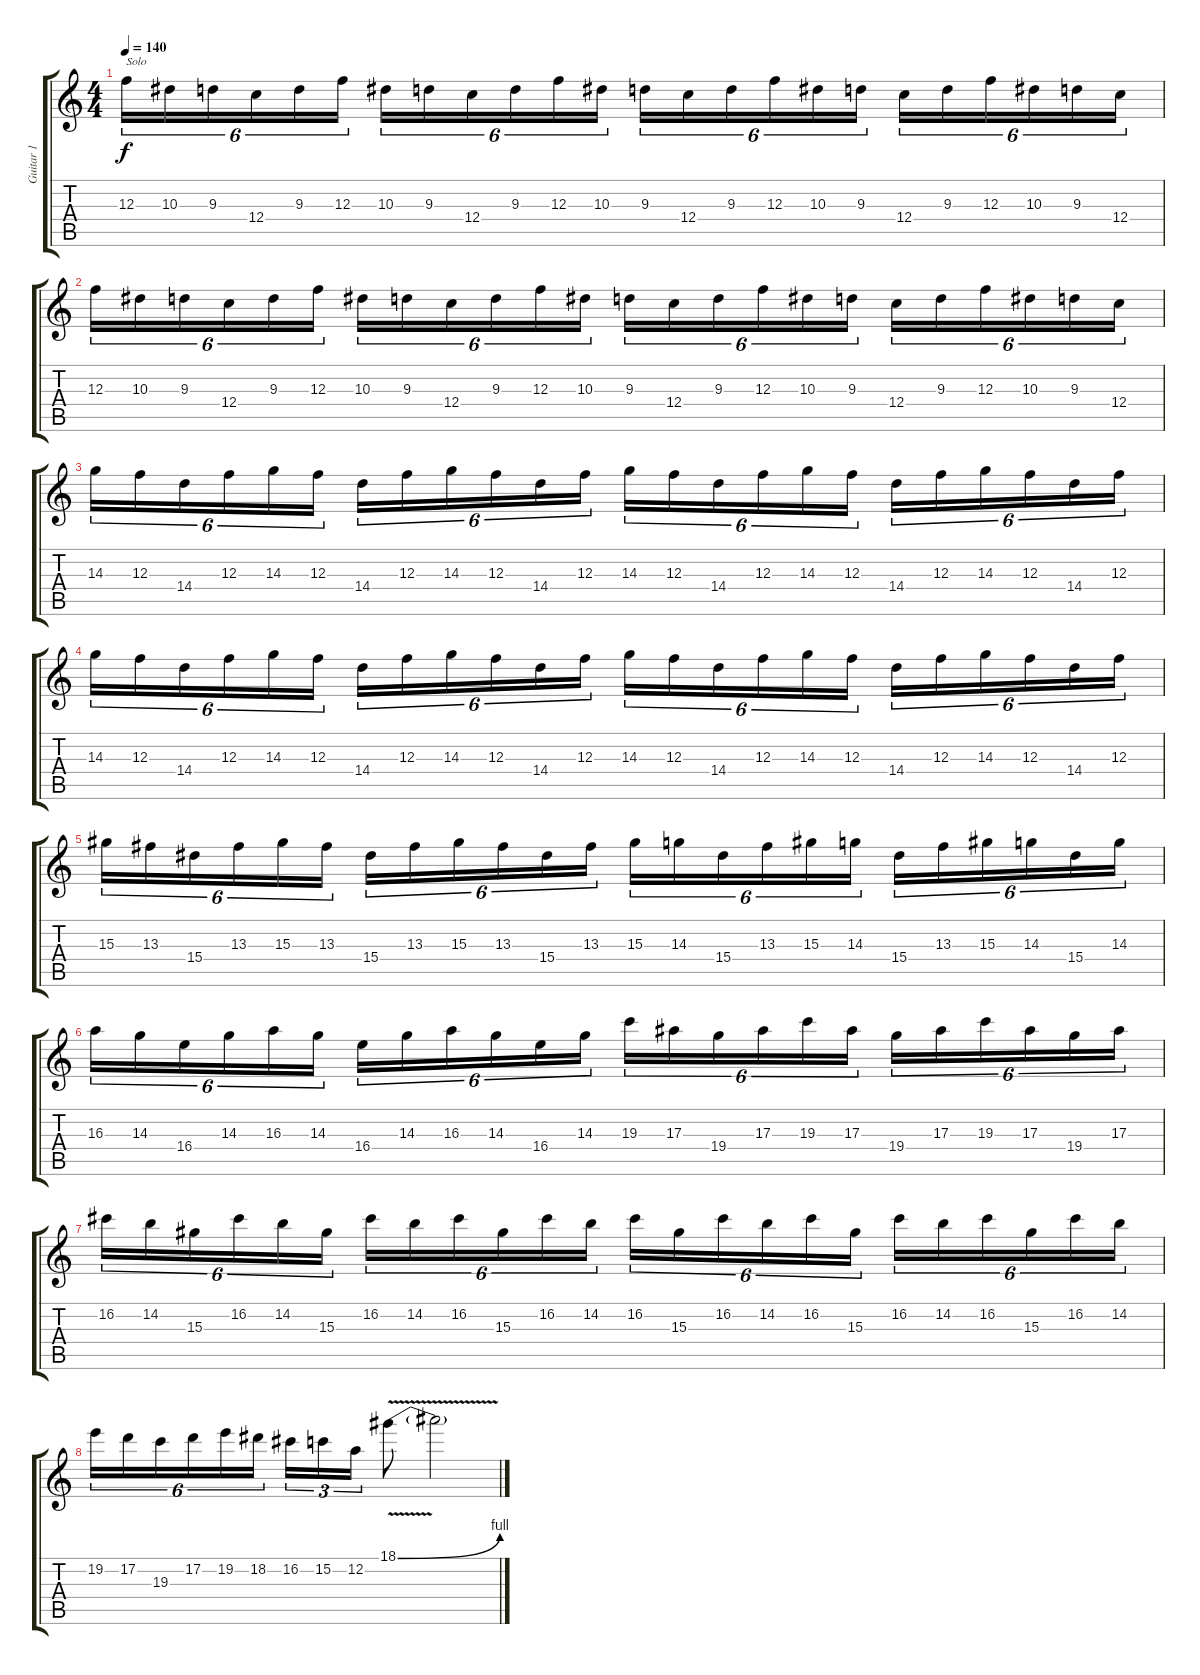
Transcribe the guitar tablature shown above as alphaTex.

\track ("Guitar 1" "Guitar 1") {instrument overdrivenguitar}
\staff {score tabs}
\tuning (D4 A3 F3 C3 G2 C2) {hide}
\ts (4 4)
\tempo 140
\clef g2
\ks c
12.3.16{tu (6 4) txt "Solo" dy f balance 8} 10.3.16{tu (6 4)} 9.3.16{tu (6 4)} 12.4.16{tu (6 4)} 9.3.16{tu (6 4)} 12.3.16{tu (6 4)} 10.3.16{tu (6 4)} 9.3.16{tu (6 4)} 12.4.16{tu (6 4)} 9.3.16{tu (6 4)} 12.3.16{tu (6 4)} 10.3.16{tu (6 4)} 9.3.16{tu (6 4)} 12.4.16{tu (6 4)} 9.3.16{tu (6 4)} 12.3.16{tu (6 4)} 10.3.16{tu (6 4)} 9.3.16{tu (6 4)} 12.4.16{tu (6 4)} 9.3.16{tu (6 4)} 12.3.16{tu (6 4)} 10.3.16{tu (6 4)} 9.3.16{tu (6 4)} 12.4.16{tu (6 4)} |
12.3.16{tu (6 4)} 10.3.16{tu (6 4)} 9.3.16{tu (6 4)} 12.4.16{tu (6 4)} 9.3.16{tu (6 4)} 12.3.16{tu (6 4)} 10.3.16{tu (6 4)} 9.3.16{tu (6 4)} 12.4.16{tu (6 4)} 9.3.16{tu (6 4)} 12.3.16{tu (6 4)} 10.3.16{tu (6 4)} 9.3.16{tu (6 4)} 12.4.16{tu (6 4)} 9.3.16{tu (6 4)} 12.3.16{tu (6 4)} 10.3.16{tu (6 4)} 9.3.16{tu (6 4)} 12.4.16{tu (6 4)} 9.3.16{tu (6 4)} 12.3.16{tu (6 4)} 10.3.16{tu (6 4)} 9.3.16{tu (6 4)} 12.4.16{tu (6 4)} |
14.3.16{tu (6 4)} 12.3.16{tu (6 4)} 14.4.16{tu (6 4)} 12.3.16{tu (6 4)} 14.3.16{tu (6 4)} 12.3.16{tu (6 4)} 14.4.16{tu (6 4)} 12.3.16{tu (6 4)} 14.3.16{tu (6 4)} 12.3.16{tu (6 4)} 14.4.16{tu (6 4)} 12.3.16{tu (6 4)} 14.3.16{tu (6 4)} 12.3.16{tu (6 4)} 14.4.16{tu (6 4)} 12.3.16{tu (6 4)} 14.3.16{tu (6 4)} 12.3.16{tu (6 4)} 14.4.16{tu (6 4)} 12.3.16{tu (6 4)} 14.3.16{tu (6 4)} 12.3.16{tu (6 4)} 14.4.16{tu (6 4)} 12.3.16{tu (6 4)} |
14.3.16{tu (6 4)} 12.3.16{tu (6 4)} 14.4.16{tu (6 4)} 12.3.16{tu (6 4)} 14.3.16{tu (6 4)} 12.3.16{tu (6 4)} 14.4.16{tu (6 4)} 12.3.16{tu (6 4)} 14.3.16{tu (6 4)} 12.3.16{tu (6 4)} 14.4.16{tu (6 4)} 12.3.16{tu (6 4)} 14.3.16{tu (6 4)} 12.3.16{tu (6 4)} 14.4.16{tu (6 4)} 12.3.16{tu (6 4)} 14.3.16{tu (6 4)} 12.3.16{tu (6 4)} 14.4.16{tu (6 4)} 12.3.16{tu (6 4)} 14.3.16{tu (6 4)} 12.3.16{tu (6 4)} 14.4.16{tu (6 4)} 12.3.16{tu (6 4)} |
15.3.16{tu (6 4)} 13.3.16{tu (6 4)} 15.4.16{tu (6 4)} 13.3.16{tu (6 4)} 15.3.16{tu (6 4)} 13.3.16{tu (6 4)} 15.4.16{tu (6 4)} 13.3.16{tu (6 4)} 15.3.16{tu (6 4)} 13.3.16{tu (6 4)} 15.4.16{tu (6 4)} 13.3.16{tu (6 4)} 15.3.16{tu (6 4)} 14.3.16{tu (6 4)} 15.4.16{tu (6 4)} 13.3.16{tu (6 4)} 15.3.16{tu (6 4)} 14.3.16{tu (6 4)} 15.4.16{tu (6 4)} 13.3.16{tu (6 4)} 15.3.16{tu (6 4)} 14.3.16{tu (6 4)} 15.4.16{tu (6 4)} 14.3.16{tu (6 4)} |
16.3.16{tu (6 4)} 14.3.16{tu (6 4)} 16.4.16{tu (6 4)} 14.3.16{tu (6 4)} 16.3.16{tu (6 4)} 14.3.16{tu (6 4)} 16.4.16{tu (6 4)} 14.3.16{tu (6 4)} 16.3.16{tu (6 4)} 14.3.16{tu (6 4)} 16.4.16{tu (6 4)} 14.3.16{tu (6 4)} 19.3.16{tu (6 4)} 17.3.16{tu (6 4)} 19.4.16{tu (6 4)} 17.3.16{tu (6 4)} 19.3.16{tu (6 4)} 17.3.16{tu (6 4)} 19.4.16{tu (6 4)} 17.3.16{tu (6 4)} 19.3.16{tu (6 4)} 17.3.16{tu (6 4)} 19.4.16{tu (6 4)} 17.3.16{tu (6 4)} |
16.2.16{tu (6 4)} 14.2.16{tu (6 4)} 15.3.16{tu (6 4)} 16.2.16{tu (6 4)} 14.2.16{tu (6 4)} 15.3.16{tu (6 4)} 16.2.16{tu (6 4)} 14.2.16{tu (6 4)} 16.2.16{tu (6 4)} 15.3.16{tu (6 4)} 16.2.16{tu (6 4)} 14.2.16{tu (6 4)} 16.2.16{tu (6 4)} 15.3.16{tu (6 4)} 16.2.16{tu (6 4)} 14.2.16{tu (6 4)} 16.2.16{tu (6 4)} 15.3.16{tu (6 4)} 16.2.16{tu (6 4)} 14.2.16{tu (6 4)} 16.2.16{tu (6 4)} 15.3.16{tu (6 4)} 16.2.16{tu (6 4)} 14.2.16{tu (6 4)} |
19.2.16{tu (6 4)} 17.2.16{tu (6 4)} 19.3.16{tu (6 4)} 17.2.16{tu (6 4)} 19.2.16{tu (6 4)} 18.2.16{tu (6 4)} 16.2.16{tu (3 2)} 15.2.16{tu (3 2)} 12.2.16{tu (3 2)} 18.1{be (bend 0 0 60 4) v}.8 18.1{t}.2
